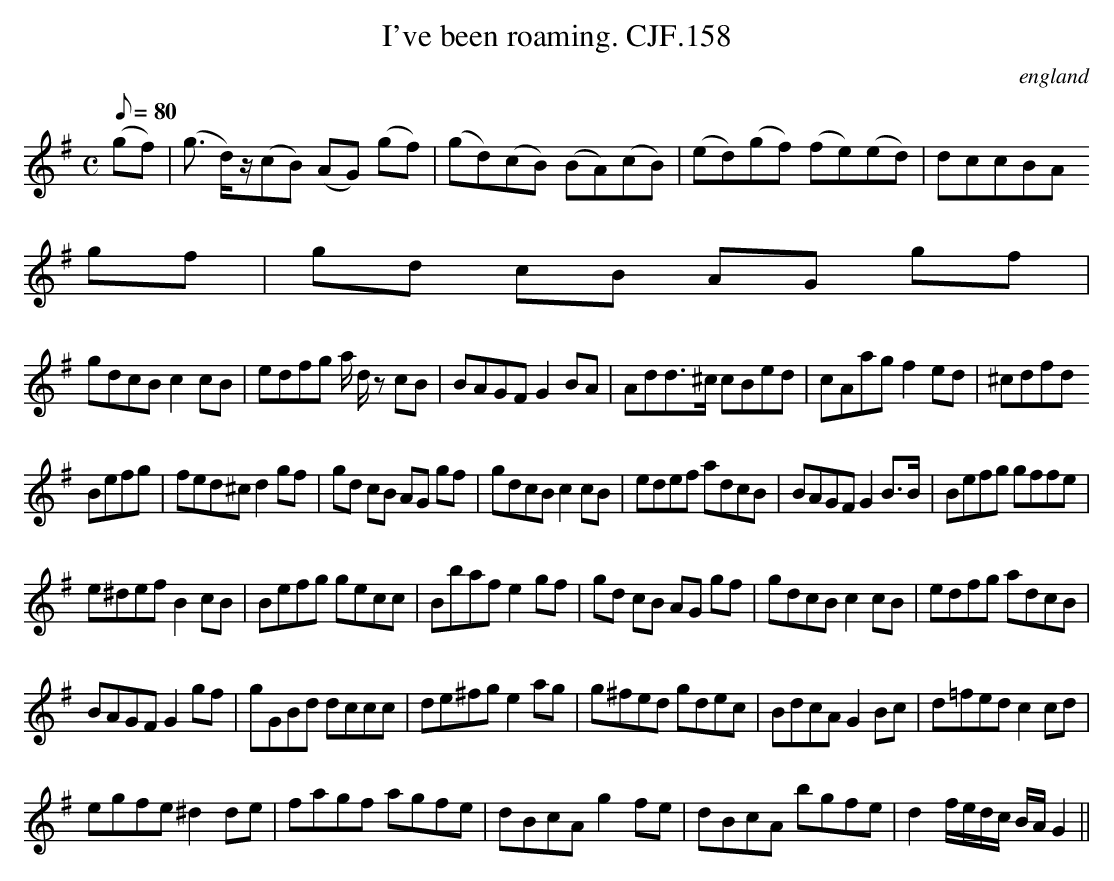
X:1
T:I've been roaming. CJF.158
O:england
M:C
L:1/8
Q:80
K:G
(gf)|(g3/2 d/)z/(cB) (AG) (gf)|(gd)(cB) (BA)(cB)|(ed)(gf) (fe)(ed)|dccBA
2gf|gd cB AG gf|
gdcBc2cB|edfg a/ d/hz cB|BAGFG2BA|Add>^c cBed|cAagf2ed|^cdfd
Befg|fed^cd2gf|gd cB AG gf|gdcBc2cB|edef adcB|BAGFG2B>B|Befg gffe|
e^defB2cB|Befg gecc|Bbafe2gf|gd cB AG gf|gdcBc2cB|edfg adcB|
BAGFG2gf|gGBd dccc|de^fge2ag|g^fed gdec|BdcAG2Bc|d=fedc2cd|
egfe^d2de|fagf agfe|dBcAg2fe|dBcA bhgfe|hd2f/e/d/c/ B/A/G2||
